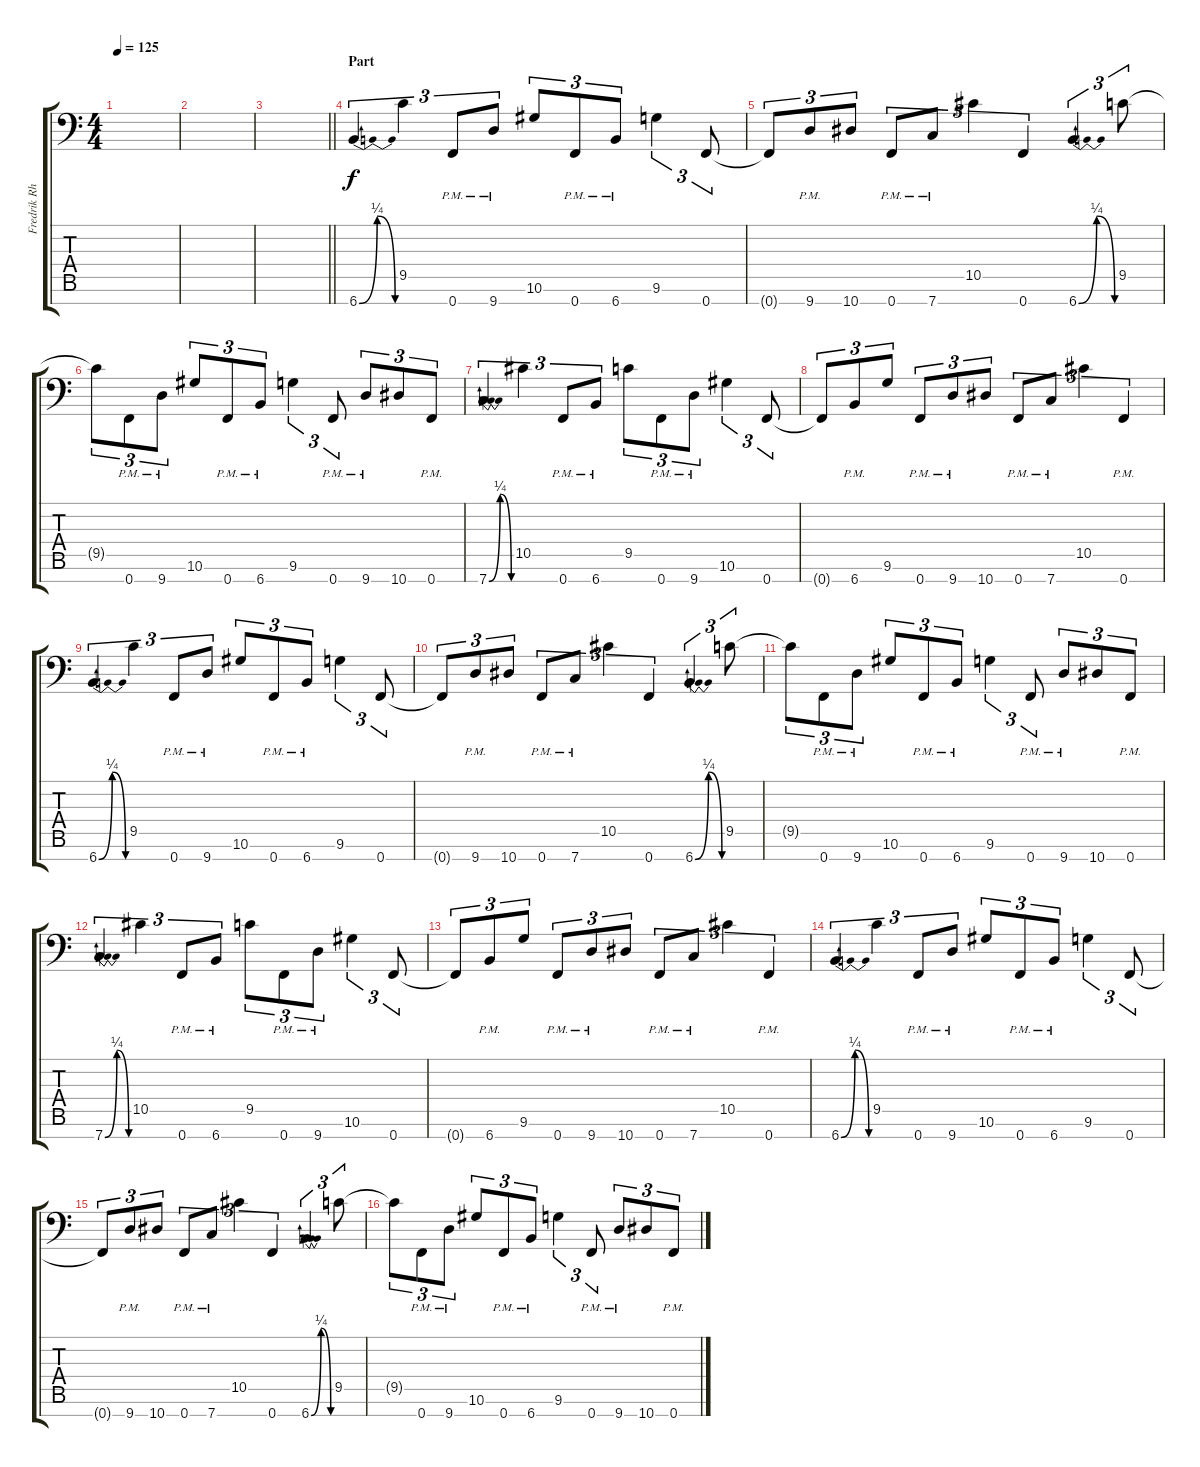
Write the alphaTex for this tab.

\track ("Fredrik Rhythm" "Fredrik Rh") {instrument distortionguitar}
\staff {score tabs}
\tuning (Bb3 Gb3 Db3 Ab2 Eb2 Bb1 F1) {hide}
\ts (4 4)
\tempo 125
\clef f4
\ks c
|
|
\barLineRight lightlight
|
\section ("" "Part")
6.7{be (bendrelease 0 0 30 1 30 1 60 0)}.4{tu (3 2)} 9.5.4{tu (3 2)} 0.7{pm}.8{tu (3 2)} 9.7{pm}.8{tu (3 2)} 10.6.8{tu (3 2)} 0.7{pm}.8{tu (3 2)} 6.7{pm}.8{tu (3 2)} 9.6.4{tu (3 2)} 0.7.8{tu (3 2)} |
0.7{t}.8{tu (3 2)} 9.7{pm}.8{tu (3 2)} 10.7.8{tu (3 2)} 0.7{pm}.8{tu (3 2)} 7.7{pm}.8{tu (3 2)} 10.5.4{tu (3 2)} 0.7.4{tu (3 2)} 6.7{be (bendrelease 0 0 30 1 30 1 60 0)}.4{tu (3 2)} 9.5.8{tu (3 2)} |
9.5{t}.8{tu (3 2)} 0.7{pm}.8{tu (3 2)} 9.7{pm}.8{tu (3 2)} 10.6.8{tu (3 2)} 0.7{pm}.8{tu (3 2)} 6.7{pm}.8{tu (3 2)} 9.6.4{tu (3 2)} 0.7{pm}.8{tu (3 2)} 9.7{pm}.8{tu (3 2)} 10.7.8{tu (3 2)} 0.7{pm}.8{tu (3 2)} |
7.7{be (bendrelease 0 0 30 1 30 1 60 0)}.4{tu (3 2)} 10.5.4{tu (3 2)} 0.7{pm}.8{tu (3 2)} 6.7{pm}.8{tu (3 2)} 9.5.8{tu (3 2)} 0.7{pm}.8{tu (3 2)} 9.7{pm}.8{tu (3 2)} 10.6.4{tu (3 2)} 0.7.8{tu (3 2)} |
0.7{t}.8{tu (3 2)} 6.7{pm}.8{tu (3 2)} 9.6.8{tu (3 2)} 0.7{pm}.8{tu (3 2)} 9.7{pm}.8{tu (3 2)} 10.7.8{tu (3 2)} 0.7{pm}.8{tu (3 2)} 7.7{pm}.8{tu (3 2)} 10.5.4{tu (3 2)} 0.7{pm}.4{tu (3 2)} |
6.7{be (bendrelease 0 0 30 1 30 1 60 0)}.4{tu (3 2)} 9.5.4{tu (3 2)} 0.7{pm}.8{tu (3 2)} 9.7{pm}.8{tu (3 2)} 10.6.8{tu (3 2)} 0.7{pm}.8{tu (3 2)} 6.7{pm}.8{tu (3 2)} 9.6.4{tu (3 2)} 0.7.8{tu (3 2)} |
0.7{t}.8{tu (3 2)} 9.7{pm}.8{tu (3 2)} 10.7.8{tu (3 2)} 0.7{pm}.8{tu (3 2)} 7.7{pm}.8{tu (3 2)} 10.5.4{tu (3 2)} 0.7.4{tu (3 2)} 6.7{be (bendrelease 0 0 30 1 30 1 60 0)}.4{tu (3 2)} 9.5.8{tu (3 2)} |
9.5{t}.8{tu (3 2)} 0.7{pm}.8{tu (3 2)} 9.7{pm}.8{tu (3 2)} 10.6.8{tu (3 2)} 0.7{pm}.8{tu (3 2)} 6.7{pm}.8{tu (3 2)} 9.6.4{tu (3 2)} 0.7{pm}.8{tu (3 2)} 9.7{pm}.8{tu (3 2)} 10.7.8{tu (3 2)} 0.7{pm}.8{tu (3 2)} |
7.7{be (bendrelease 0 0 30 1 30 1 60 0)}.4{tu (3 2)} 10.5.4{tu (3 2)} 0.7{pm}.8{tu (3 2)} 6.7{pm}.8{tu (3 2)} 9.5.8{tu (3 2)} 0.7{pm}.8{tu (3 2)} 9.7{pm}.8{tu (3 2)} 10.6.4{tu (3 2)} 0.7.8{tu (3 2)} |
0.7{t}.8{tu (3 2)} 6.7{pm}.8{tu (3 2)} 9.6.8{tu (3 2)} 0.7{pm}.8{tu (3 2)} 9.7{pm}.8{tu (3 2)} 10.7.8{tu (3 2)} 0.7{pm}.8{tu (3 2)} 7.7{pm}.8{tu (3 2)} 10.5.4{tu (3 2)} 0.7{pm}.4{tu (3 2)} |
6.7{be (bendrelease 0 0 30 1 30 1 60 0)}.4{tu (3 2)} 9.5.4{tu (3 2)} 0.7{pm}.8{tu (3 2)} 9.7{pm}.8{tu (3 2)} 10.6.8{tu (3 2)} 0.7{pm}.8{tu (3 2)} 6.7{pm}.8{tu (3 2)} 9.6.4{tu (3 2)} 0.7.8{tu (3 2)} |
0.7{t}.8{tu (3 2)} 9.7{pm}.8{tu (3 2)} 10.7.8{tu (3 2)} 0.7{pm}.8{tu (3 2)} 7.7{pm}.8{tu (3 2)} 10.5.4{tu (3 2)} 0.7.4{tu (3 2)} 6.7{be (bendrelease 0 0 30 1 30 1 60 0)}.4{tu (3 2)} 9.5.8{tu (3 2)} |
9.5{t}.8{tu (3 2)} 0.7{pm}.8{tu (3 2)} 9.7{pm}.8{tu (3 2)} 10.6.8{tu (3 2)} 0.7{pm}.8{tu (3 2)} 6.7{pm}.8{tu (3 2)} 9.6.4{tu (3 2)} 0.7{pm}.8{tu (3 2)} 9.7{pm}.8{tu (3 2)} 10.7.8{tu (3 2)} 0.7{pm}.8{tu (3 2)}
